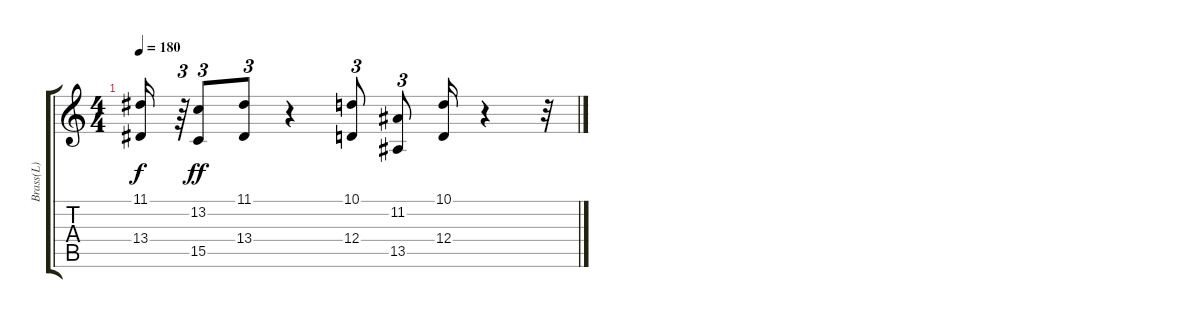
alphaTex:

\track ("Brass(L)" "Brass(L)") {instrument brasssection}
\staff {score tabs}
\tuning (E4 B3 G3 D3 A2 E2) {hide}
\ts (4 4)
\tempo 180
\clef g2
\ks c
(11.1{t} 13.4{t}).16{dy f} r.64{tu (3 2)} (13.2 15.5).8{tu (3 2) dy ff} (11.1 13.4).8{tu (3 2)} r.4 (10.1 12.4).8{tu (3 2)} (11.2 13.5).8{tu (3 2)} (10.1 12.4).16 r.4 r.32
